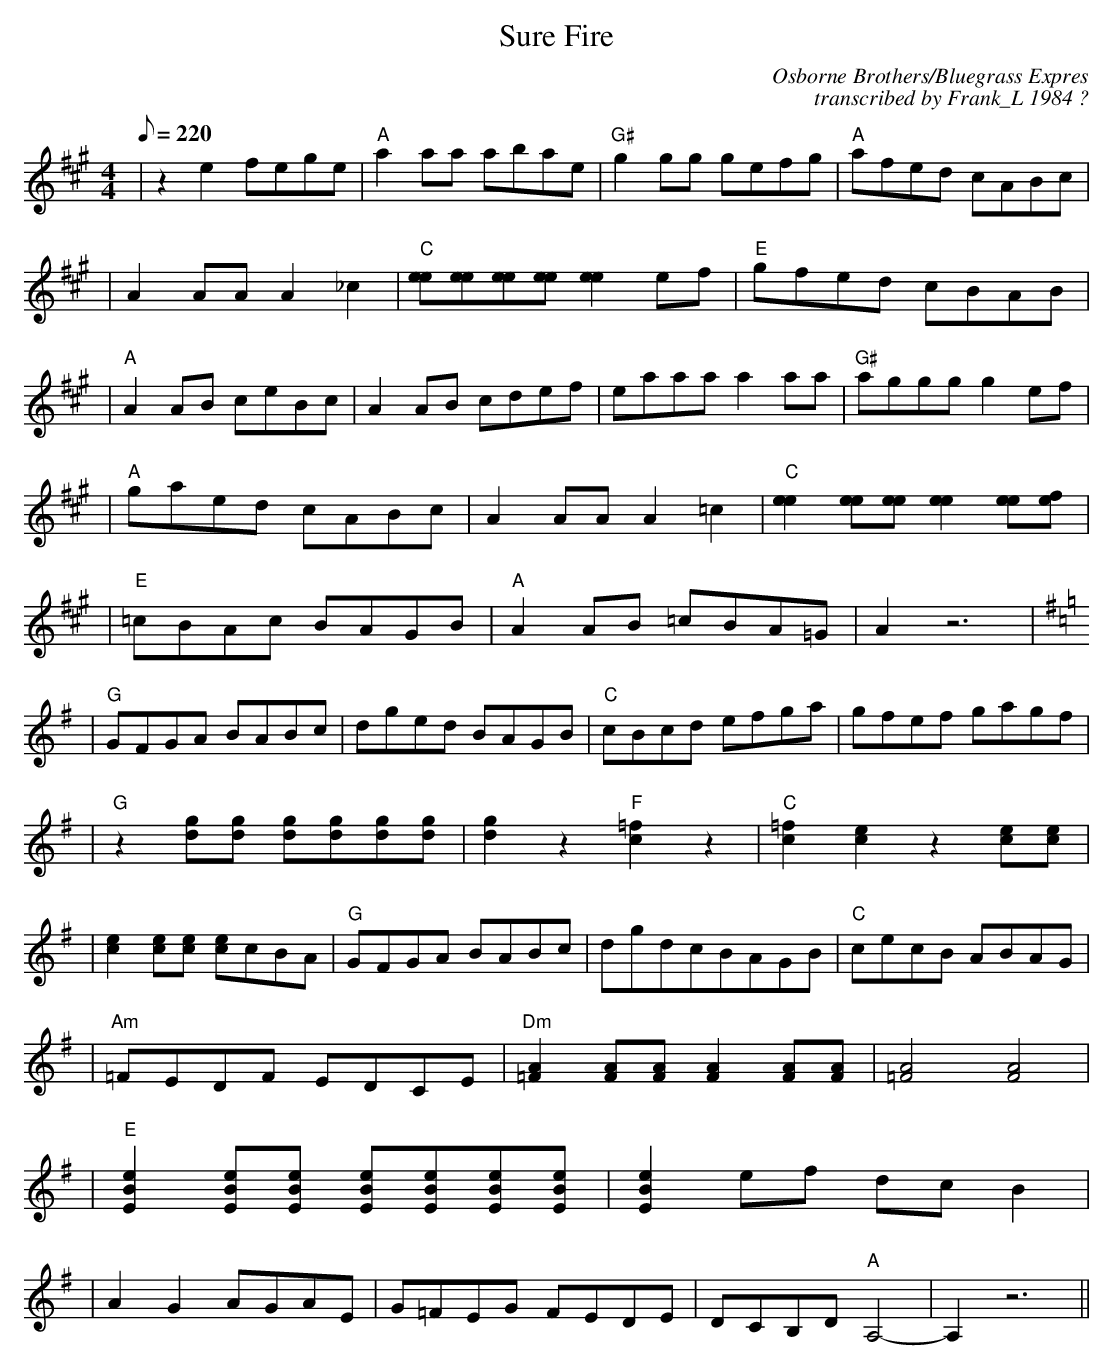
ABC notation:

X:1
T:Sure Fire
C:Osborne Brothers/Bluegrass Expres
C:transcribed by Frank_L 1984 ?
M:4/4
L:1/8
K:A
Q:220
 | z2[e]2 fege|"A" [a]2 aa abae  |"G#" [g]2 gg gefg |"A" afed cABc  |
 | A2 AA A2_c2 | "C" [ee][ee][ee][ee] [e2 | e2]ef | "E"gfed cBAB |
 | "A" A2 AB ceBc |A2 AB cdef | eaaa a2 aa | "G#" aggg g2ef |
 | "A" gaed cABc | A2 AA A2=c2  | "C" [e2e2][ee][ee][e2e2] [ee][ef] |
 | "E" =cBAc BAGB | "A"A2 AB =cBA=G | A2 z6 |
K:G
 | "G" GFGA BABc|dged BAGB|"C" cBcd efga|gfef gagf|
 | "G" z2[dg][dg] [dg][dg][dg][dg]|[d2g2]z2 "F" [c2=f2]z2|"C"[c2=f2][c2e2]z2[ce][ce]|
 |[c2e2][ce][ce] [ce]cBA|"G" GFGA BABc|dgdcBAGB|"C"cecB ABAG|
 |"Am" =FEDF EDCE|"Dm" [=F2A2][FA][FA] [F2A2][FA][FA]|[=F4A4][F4A4]|
 |"E" [E2B2e2] [EBe][EBe] [EBe][EBe][EBe][EBe]|[E2B2e2]ef dcB2|
 |A2G2 AGAE| G=FEG FEDE|DCB,D "A" A,4-|""A,2 z6||
